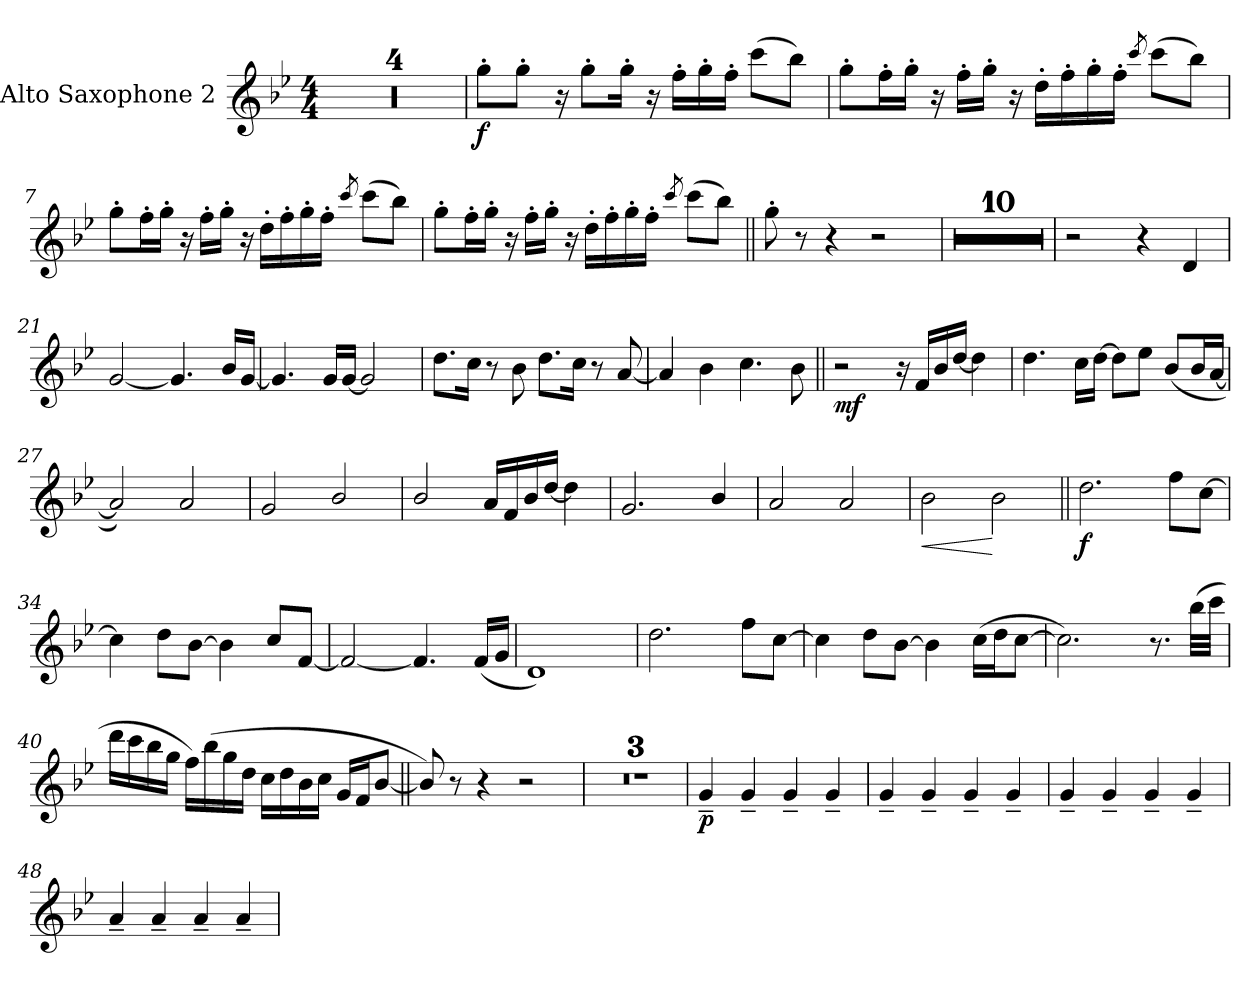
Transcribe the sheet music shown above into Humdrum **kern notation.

**kern	**dynam
*part1	*part1
*staff1	*staff1
*I"Alto Saxophone 2	*
!!LO:PB:g=z
*clefG2	*
*ITrd5c9	*
*k[b-e-a-d-g-]	*
*b-:	*
*M4/4	*
*MM90	*
=1	=1
1r	.
=2	=2
1r	.
=3	=3
1r	.
=4	=4
1r	.
=5	=5
!	!LO:DY:b
8b-'>\L	f
8b-'>\J	.
16r	.
8b-'>\L	.
16b-'>\Jk	.
16r	.
16a-'>\LL	.
16b-'>\	.
16a-'>\JJ	.
(8ee-\L	.
8dd-\J)	.
=6	=6
8b-'>\L	.
16a-'>\L	.
16b-'>\JJ	.
16r	.
16a-'>\LL	.
16b-'>\JJ	.
16r	.
16f'>\LL	.
16a-'>\	.
16b-'>\	.
16a-'>\JJ	.
8qee-/	.
(8ee-\L	.
8dd-\J)	.
!!LO:LB:g=z
=7	=7
8b-'>\L	.
16a-'>\L	.
16b-'>\JJ	.
16r	.
16a-'>\LL	.
16b-'>\JJ	.
16r	.
16f'>\LL	.
16a-'>\	.
16b-'>\	.
16a-'>\JJ	.
8qee-/	.
(8ee-\L	.
8dd-\J)	.
=8	=8
8b-'>\L	.
16a-'>\L	.
16b-'>\JJ	.
16r	.
16a-'>\LL	.
16b-'>\JJ	.
16r	.
16f'>\LL	.
16a-'>\	.
16b-'>\	.
16a-'>\JJ	.
8qee-/	.
(8ee-\L	.
8dd-\J)	.
=9||	=9||
8b-'>\	.
8r	.
4r	.
2r	.
!!LO:LB:g=z
=10	=10
1r	.
=11	=11
1r	.
=12	=12
1r	.
=13	=13
1r	.
=14	=14
1r	.
=15	=15
1r	.
=16	=16
1r	.
=17	=17
1r	.
=18	=18
1r	.
=19	=19
1r	.
=20	=20
2r	.
4r	.
4F/	.
=21	=21
[2B-/	.
4.B-/]	.
16d-/LL	.
[16B-/JJ	.
=22	=22
4.B-/]	.
16B-/LL	.
[16B-/JJ	.
2B-/]	.
!!LO:LB:g=z
=23	=23
8.f\L	.
16e-\Jk	.
8r	.
8d-\	.
8.f\L	.
16e-\Jk	.
8r	.
[8c/	.
=24	=24
4c/]	.
4d-\	.
4.e-\	.
8d-\	.
=25||	=25||
!	!LO:DY:b
2r	mf
16r	.
16A-/LL	.
16d-/	.
[16f/JJ	.
4f\]	.
=26	=26
4.f\	.
16e-\LL	.
[16f\JJ	.
8f\L]	.
8g-\J	.
(8d-/L	.
16d-/L	.
[16c/JJ	.
!!LO:LB:g=z
=27	=27
2c/])	.
2c/	.
=28	=28
2B-/	.
2d-/	.
=29	=29
2d-/	.
16c/LL	.
16A-/	.
16d-/	.
[16f/JJ	.
4f\]	.
=30	=30
2.B-/	.
4d-/	.
=31	=31
2c/	.
2c/	.
=32	=32
!	!LO:HP:b
2d-\	<
2d-\	[
!!LO:LB:g=z
=33||	=33||
!	!LO:DY:b
2.f\	f
8a-\L	.
[8e-\J	.
=34	=34
4e-\]	.
8f\L	.
[8d-\J	.
4d-\]	.
8e-/L	.
[8A-/J	.
=35	=35
2A-/_	.
4.A-/]	.
(16A-/LL	.
16B-/JJ	.
=36	=36
1F/)	.
=37	=37
2.f\	.
8a-\L	.
[8e-\J	.
!!LO:LB:g=z
=38	=38
4e-\]	.
8f\L	.
[8d-\J	.
4d-\]	.
(16e-\LL	.
16f\J	.
[8e-\J	.
=39	=39
2.e-\])	.
8.r	.
(32dd-\LLL	.
32ee-\JJJ	.
=40	=40
16ff\LL	.
16ee-\	.
16dd-\	.
16b-\JJ	.
16a-\LL)	.
(16dd-\	.
16b-\	.
16f\JJ	.
16e-\LL	.
16f\	.
16d-\	.
16e-\JJ	.
16B-/LL	.
16A-/J	.
[8d-/J	.
=41||	=41||
8d-/])	.
8r	.
4r	.
2r	.
!!LO:LB:g=z
=42	=42
1r	.
=43	=43
1r	.
=44	=44
1r	.
=45	=45
!	!LO:DY:b
4B-~</	p
4B-~</	.
4B-~</	.
4B-~</	.
=46	=46
4B-~</	.
4B-~</	.
4B-~</	.
4B-~</	.
=47	=47
4B-~</	.
4B-~</	.
4B-~</	.
4B-~</	.
=48	=48
4c~</	.
4c~</	.
4c~</	.
4c~</	.
=	=
*-	*-
